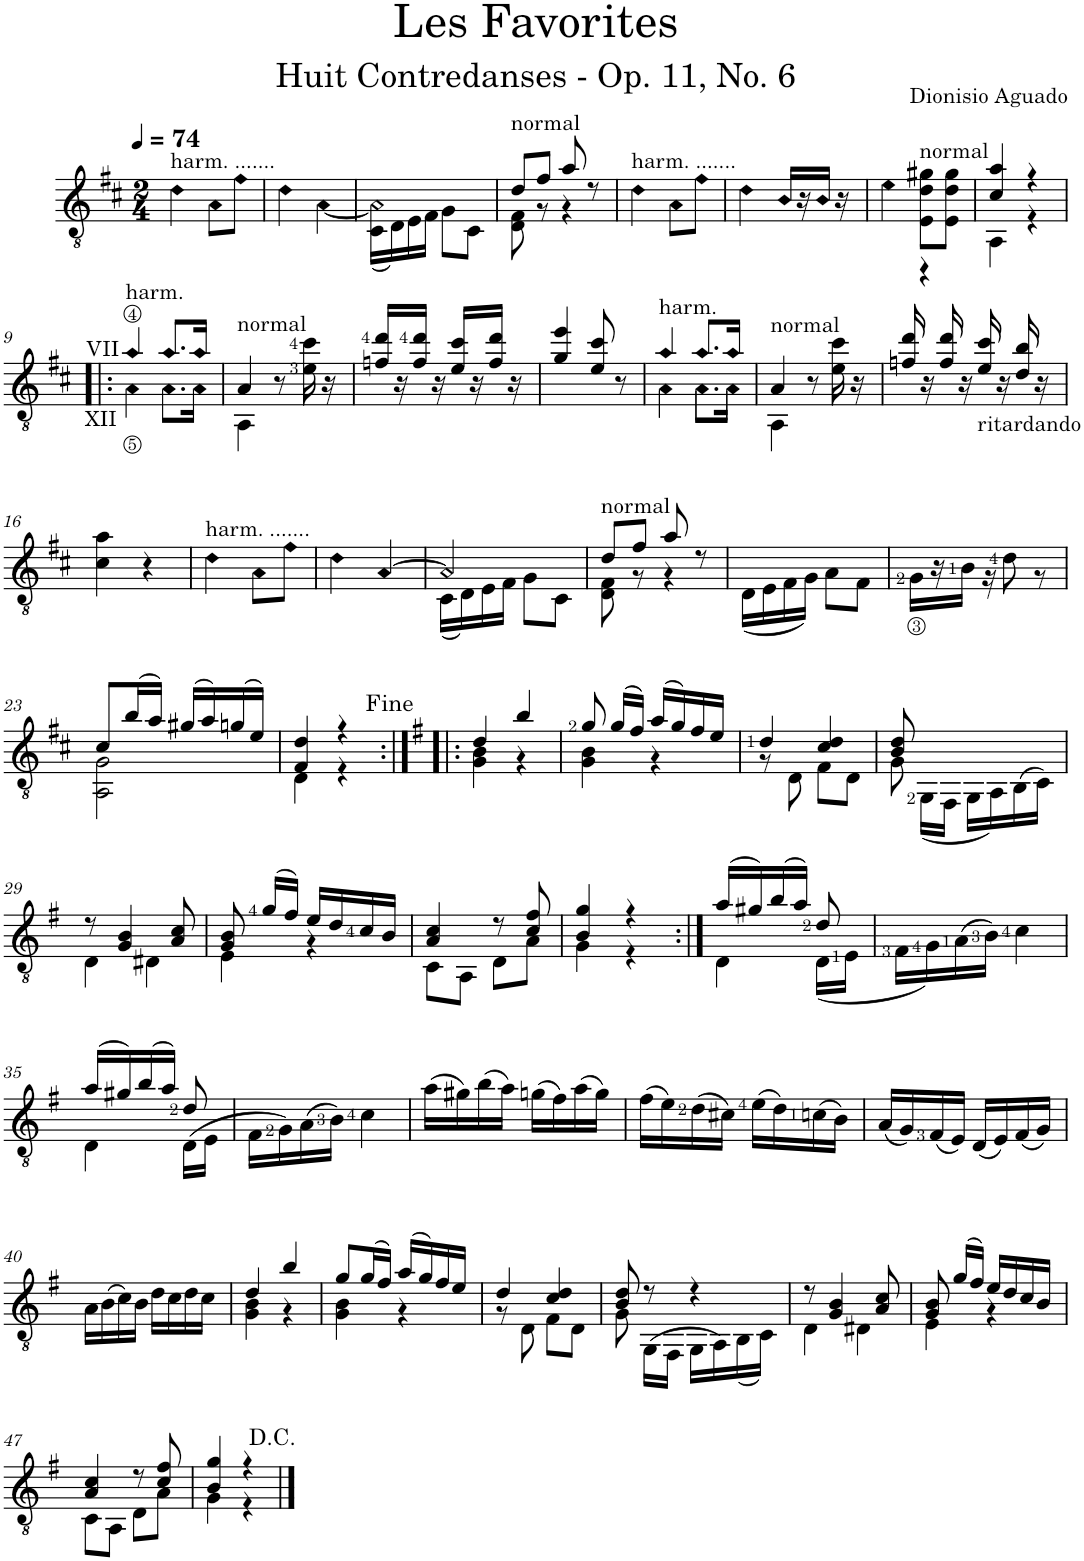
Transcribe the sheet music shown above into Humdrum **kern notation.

**kern
*part1
*staff1
*I"Classical Guitar
*I'Guit.
*clefGv2
*k[f#c#]
*D:
*M2/4
*MM74
=1
!LO:TX:a:t=harm. .......
!LO:N:head=diamond
*^
4d\	4D
!LO:N:head=diamond	!
8A\L	8AAL
!LO:N:head=diamond	!
8f#\J	8F#J
=2	=2
!LO:N:head=diamond	!
4d\	4D
!LO:N:head=diamond	!
[4A\	4AA
=3	=3
!LO:N:head=diamond	!
*	*^
2A\]	(16C#\LL	2AA
.	16D\)	.
.	16E\	.
.	16F#\JJ	.
.	8G\L	.
.	8C#\J	.
*	*v	*v
=4	=4
!LO:TX:a:t=normal	!
8d/L	8D\ 8F#\
8f#/J	8r
8a/	4r
8r	.
=5	=5
!LO:TX:a:t=harm. .......	!
!LO:N:head=diamond	!
4d\	4D
!LO:N:head=diamond	!
8A\L	8AAL
!LO:N:head=diamond	!
8f#\J	8F#J
=6	=6
!LO:N:head=diamond	!
4d\	4D
!LO:N:head=diamond	!
16B/LL	16BB
16r	16ryy
!LO:N:head=diamond	!
16B/JJ	16BB
16r	16ryy
=7	=7
!LO:N:head=diamond	!
4e\	4E
!LO:TX:a:t=normal	!
8E\ 8d\ 8g#X\L	4r
8E\ 8d\ 8g#\J	.
=8	=8
4c#/ 4a/	4AA\
4r	4r
!!LO:LB:g=z	!!
=9!|:	=9!|:
!LO:TX:a:t=VII	!
!LO:TX:b:t=XII	!
!LO:TX:a:t=harm.	!
!LO:N:head=diamond	!LO:N:head=diamond
*^	*^
4a/	4A\	4AA	4A
!LO:N:head=diamond	!LO:N:head=diamond	!	!
8.a/L	8.A\L	8.AAL	8.AL
!LO:N:head=diamond	!LO:N:head=diamond	!	!
16a/Jk	16A\Jk	16AAJk	16AJk
=10	=10	=10	=10
!LO:TX:a:t=normal	!	!	!
*	*v	*v	*v
4A/	4AA\
8r	4ryy
16e\ 16cc#\	.
16r	.
*v	*v
=11
16fn/ 16dd/LL
16r
16f/ 16dd/JJ
16r
16e/ 16cc#/LL
16r
16f/ 16dd/JJ
16r
=12
4g/ 4ee/
8e/ 8cc#/
8r
=13
*^
!LO:TX:a:t=harm.	!
!LO:N:head=diamond	!LO:N:head=diamond
*^	*^
4a/	4A\	4AA	4A\
!LO:N:head=diamond	!LO:N:head=diamond	!	!
8.a/L	8.A\L	8.AAL	8.A\L
!LO:N:head=diamond	!LO:N:head=diamond	!	!
16a/Jk	16A\Jk	16AAJk	16A\Jk
=14	=14	=14	=14
!LO:TX:a:t=normal	!	!	!
*	*v	*v	*v
4A/	4AA\
8r	4ryy
16e\ 16cc#\	.
16r	.
*v	*v
=15
16fn/ 16dd/
16r
16f/ 16dd/
16r
!LO:TX:b:t=ritardando
16e/ 16cc#/
16r
16d/ 16b/
16r
!!LO:LB:g=z
=16
4c#\ 4a\
4r
=17
!LO:TX:a:t=harm. .......
!LO:N:head=diamond
*^
4d\	4D
!LO:N:head=diamond	!
8A\L	8AAL
!LO:N:head=diamond	!
8f#\J	8F#J
=18	=18
!LO:N:head=diamond	!
4d\	4D
!LO:N:head=diamond	!
[4A/	4AA
=19	=19
!LO:N:head=diamond	!
*	*^
2A/]	(16C#\LL	2AA
.	16D\)	.
.	16E\	.
.	16F#\JJ	.
.	8G\L	.
.	8C#\J	.
*	*v	*v
=20	=20
!LO:TX:a:t=normal	!
8d/L	8D\ 8F#\
8f#/J	8r
8a/	4r
8r	.
=21	=21
2ryy	(16D\LL
.	16E\
.	16F#\
.	16G\JJ)
.	8A\L
.	8F#\J
=22	=22
2ryy	16G\LL
.	16r
.	16B\JJ
.	16r
.	8d\
.	8r
!!LO:LB:g=z	!!
=23	=23
8c#/L	2AA\ 2G\
(16b/L	.
16a/JJ)	.
(16g#X/LL	.
16a/)	.
(16gn/	.
16e/JJ)	.
=24	=24
4F#/ 4d/	4D\
4r	4r
=25:|!|:	=25:|!|:
*k[f#]	*
*G:	*
4d/	4G\ 4B\
4b/	4r
=26	=26
8g/	4G\ 4B\
(16g/LL	.
16f#/JJ)	.
(16a/LL	4r
16g/)	.
16f#/	.
16e/JJ	.
=27	=27
4d/	8r
.	8D\
4c/ 4d/	8F#\L
.	8D\J
=28	=28
8B/ 8d/	8G\
4.ryy	(16GG\LL
.	16FF#\JJ
.	16GG\LL
.	16AA\)
.	(>16BB\
.	16C\JJ)
!!LO:LB:g=z	!!
=29	=29
8r	4D\
4G/ 4B/	.
.	4D#X\
8A/ 8c/	.
=30	=30
8G/ 8B/	4E\
(16g/LL	.
16f#/JJ)	.
16e/LL	4r
16d/	.
16c/	.
16B/JJ	.
=31	=31
4A/ 4c/	8C\L
.	8AA\J
8r	8D\L
8c/ 8f#/	8A\J
=32	=32
4B/ 4g/	4G\
4r	4r
=33:|!	=33:|!
(16a/LL	4D\
16g#X/)	.
(16b/	.
16a/JJ)	.
8d/	(<16D\LL
.	16E\JJ
=34	=34
2ryy	16F#\LL
.	16G\)
.	(>16A\
.	16B\JJ)
.	4c\
!!LO:LB:g=z	!!
=35	=35
(16a/LL	4D\
16g#X/)	.
(16b/	.
16a/JJ)	.
8d/	(>16D\LL
.	16E\JJ
=36	=36
2ryy	16F#\LL
.	16G\)
.	(>16A\
.	16B\JJ)
.	4c\
*v	*v
=37
(16a\LL
16g#X\)
(16b\
16a\JJ)
(16gn\LL
16f#\)
(16a\
16g\JJ)
=38
(16f#\LL
16e\)
(16d\
16c#X\JJ)
(16e\LL
16d\)
(16cn\
16B\JJ)
=39
(16A/LL
16G/)
(16F#/
16E/JJ)
(16D/LL
16E/)
(16F#/
16G/JJ)
!!LO:LB:g=z
=40
16A\LL
(16B\
16c\)
16B\JJ
16d\LL
16c\
16d\
16c\JJ
=41
*^
4d/	4G\ 4B\
4b/	4r
=42	=42
8g/L	4G\ 4B\
(16g/L	.
16f#/JJ)	.
(16a/LL	4r
16g/)	.
16f#/	.
16e/JJ	.
=43	=43
4d/	8r
.	8D\
4c/ 4d/	8F#\L
.	8D\J
=44	=44
8B/ 8d/	8G\
8r	(>16GG\LL
.	16FF#\JJ
4r	16GG\LL
.	16AA\)
.	(16BB\
.	16C\JJ)
=45	=45
8r	4D\
4G/ 4B/	.
.	4D#X\
8A/ 8c/	.
=46	=46
8G/ 8B/	4E\
(16g/LL	.
16f#/JJ)	.
16e/LL	4r
16d/	.
16c/	.
16B/JJ	.
!!LO:LB:g=z	!!
=47	=47
4A/ 4c/	8C\L
.	8AA\J
8r	8D\L
8c/ 8f#/	8A\J
=48	=48
4B/ 4g/	4G\
4r	4r
*v	*v
==
*-
